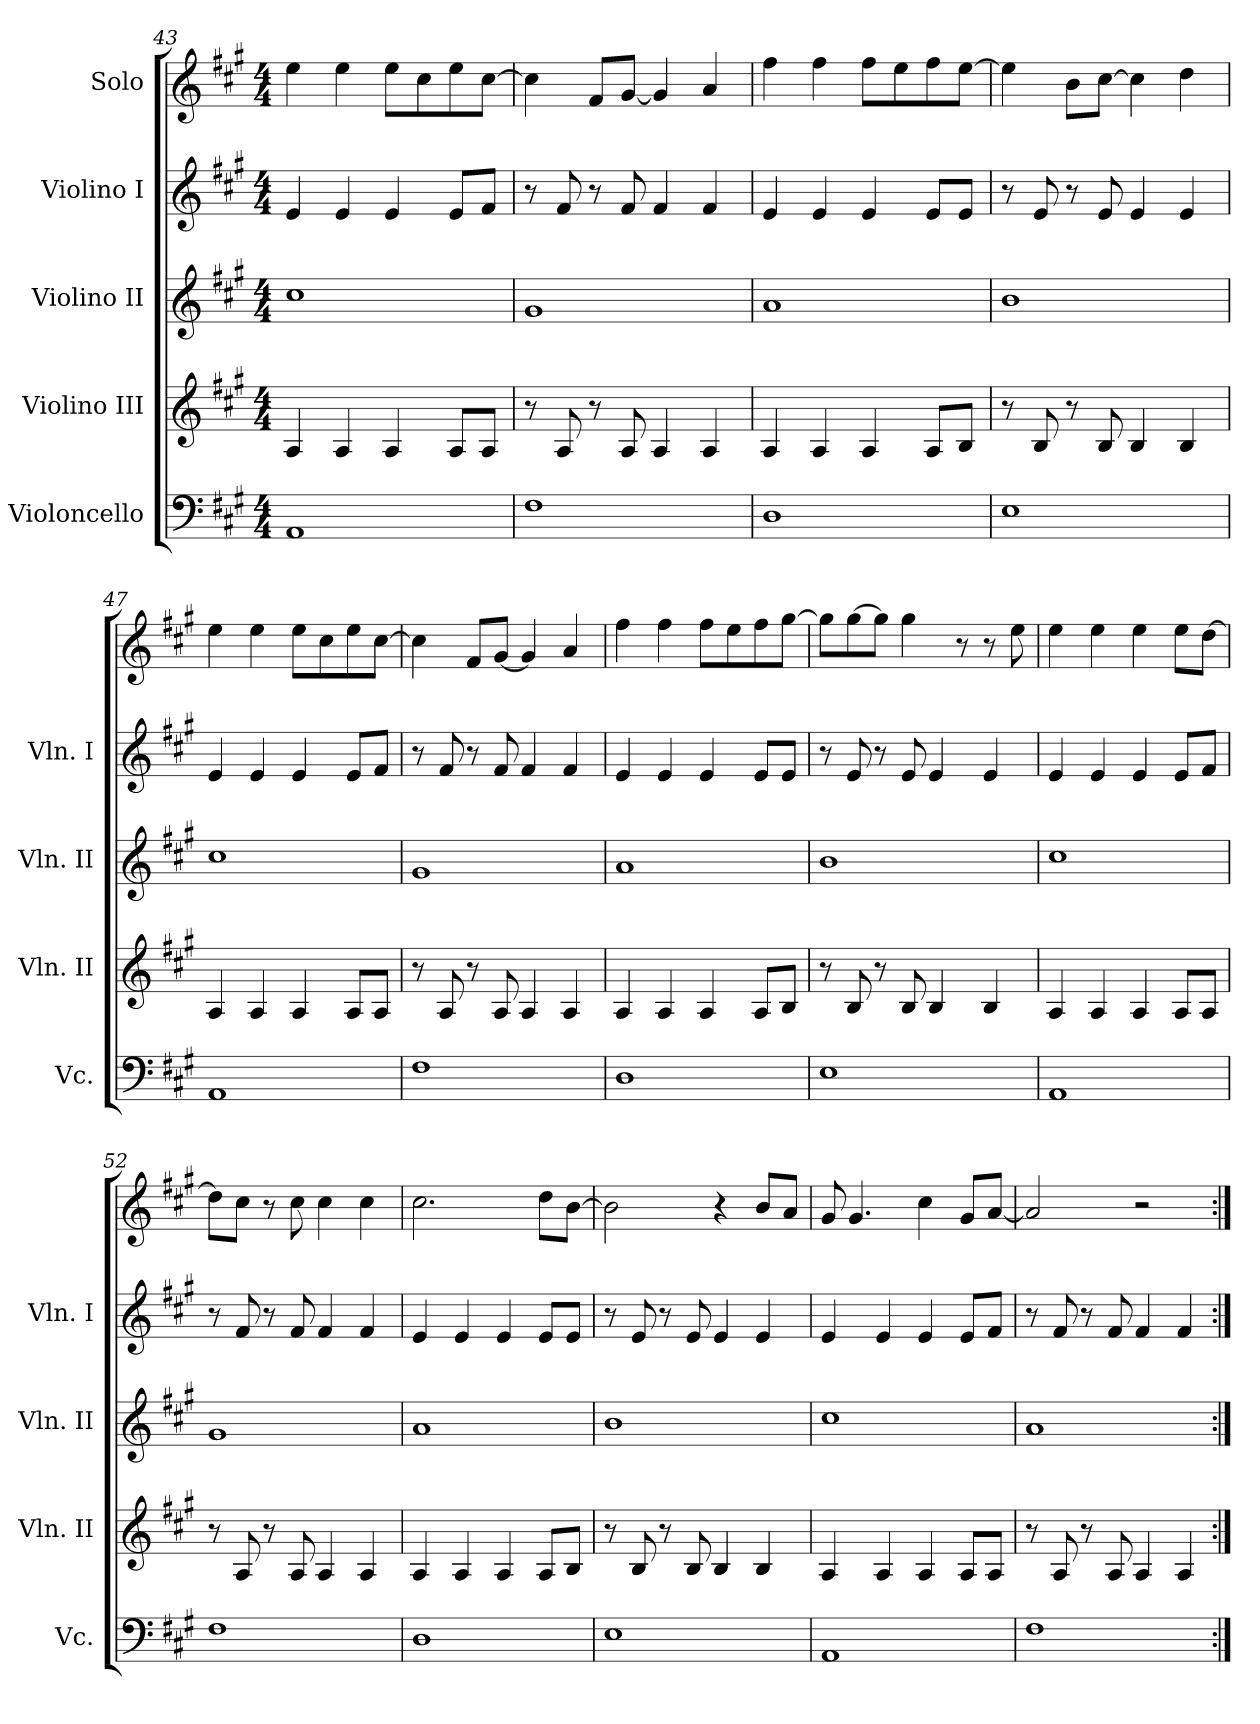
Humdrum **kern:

**kern	**kern	**kern	**kern	**kern
*part5	*part4	*part3	*part2	*part1
*staff5	*staff4	*staff3	*staff2	*staff1
*I"Violoncello	*I"Violino III	*I"Violino II	*I"Violino I	*I"Solo
*I'Vc.	*I'Vln. II	*I'Vln. II	*I'Vln. I	*
*clefF4	*clefG2	*clefG2	*clefG2	*clefG2
*k[f#c#g#]	*k[f#c#g#]	*k[f#c#g#]	*k[f#c#g#]	*k[f#c#g#]
*A:	*A:	*A:	*A:	*A:
*M4/4	*M4/4	*M4/4	*M4/4	*M4/4
=43	=43	=43	=43	=43
1AA	4A/	1cc#	4e/	4ee\
.	4A/	.	4e/	4ee\
.	4A/	.	4e/	8ee\L
.	.	.	.	8cc#\
.	8A/L	.	8e/L	8ee\
.	8A/J	.	8f#/J	[8cc#\J
=44	=44	=44	=44	=44
1F#	8r	1g#	8r	4cc#\]
.	8A/	.	8f#/	.
.	8r	.	8r	8f#/L
.	8A/	.	8f#/	[8g#/J
.	4A/	.	4f#/	4g#/]
.	4A/	.	4f#/	4a/
=45	=45	=45	=45	=45
1D	4A/	1a	4e/	4ff#\
.	4A/	.	4e/	4ff#\
.	4A/	.	4e/	8ff#\L
.	.	.	.	8ee\
.	8A/L	.	8e/L	8ff#\
.	8B/J	.	8e/J	[8ee\J
!!LO:LB:g=z
=46	=46	=46	=46	=46
1E	8r	1b	8r	4ee\]
.	8B/	.	8e/	.
.	8r	.	8r	8b\L
.	8B/	.	8e/	[8cc#\J
.	4B/	.	4e/	4cc#\]
.	4B/	.	4e/	4dd\
!!LO:PB:g=z
=47	=47	=47	=47	=47
1AA	4A/	1cc#	4e/	4ee\
.	4A/	.	4e/	4ee\
.	4A/	.	4e/	8ee\L
.	.	.	.	8cc#\
.	8A/L	.	8e/L	8ee\
.	8A/J	.	8f#/J	[8cc#\J
=48	=48	=48	=48	=48
1F#	8r	1g#	8r	4cc#\]
.	8A/	.	8f#/	.
.	8r	.	8r	8f#/L
.	8A/	.	8f#/	[8g#/J
.	4A/	.	4f#/	4g#/]
.	4A/	.	4f#/	4a/
=49	=49	=49	=49	=49
1D	4A/	1a	4e/	4ff#\
.	4A/	.	4e/	4ff#\
.	4A/	.	4e/	8ff#\L
.	.	.	.	8ee\
.	8A/L	.	8e/L	8ff#\
.	8B/J	.	8e/J	[8gg#\J
=50	=50	=50	=50	=50
1E	8r	1b	8r	8gg#\L]
.	8B/	.	8e/	[8gg#\
.	8r	.	8r	8gg#\J]
.	8B/	.	8e/	4gg#\
.	4B/	.	4e/	.
.	.	.	.	8r
.	4B/	.	4e/	8r
.	.	.	.	8ee\
!!LO:LB:g=z
=51	=51	=51	=51	=51
1AA	4A/	1cc#	4e/	4ee\
.	4A/	.	4e/	4ee\
.	4A/	.	4e/	4ee\
.	8A/L	.	8e/L	8ee\L
.	8A/J	.	8f#/J	[8dd\J
!!LO:PB:g=z
=52	=52	=52	=52	=52
1F#	8r	1g#	8r	8dd\L]
.	8A/	.	8f#/	8cc#\J
.	8r	.	8r	8r
.	8A/	.	8f#/	8cc#\
.	4A/	.	4f#/	4cc#\
.	4A/	.	4f#/	4cc#\
=53	=53	=53	=53	=53
1D	4A/	1a	4e/	2.cc#\
.	4A/	.	4e/	.
.	4A/	.	4e/	.
.	8A/L	.	8e/L	8dd\L
.	8B/J	.	8e/J	[8b\J
=54	=54	=54	=54	=54
1E	8r	1b	8r	2b\]
.	8B/	.	8e/	.
.	8r	.	8r	.
.	8B/	.	8e/	.
.	4B/	.	4e/	4r
.	4B/	.	4e/	8b/L
.	.	.	.	8a/J
=55	=55	=55	=55	=55
1AA	4A/	1cc#	4e/	8g#/
.	.	.	.	4.g#/
.	4A/	.	4e/	.
.	4A/	.	4e/	4cc#\
.	8A/L	.	8e/L	8g#/L
.	8A/J	.	8f#/J	[8a/J
!!LO:LB:g=z
=56	=56	=56	=56	=56
1F#	8r	1a	8r	2a/]
.	8A/	.	8f#/	.
.	8r	.	8r	.
.	8A/	.	8f#/	.
.	4A/	.	4f#/	2r
.	4A/	.	4f#/	.
=:|!	=:|!	=:|!	=:|!	=:|!
*-	*-	*-	*-	*-
